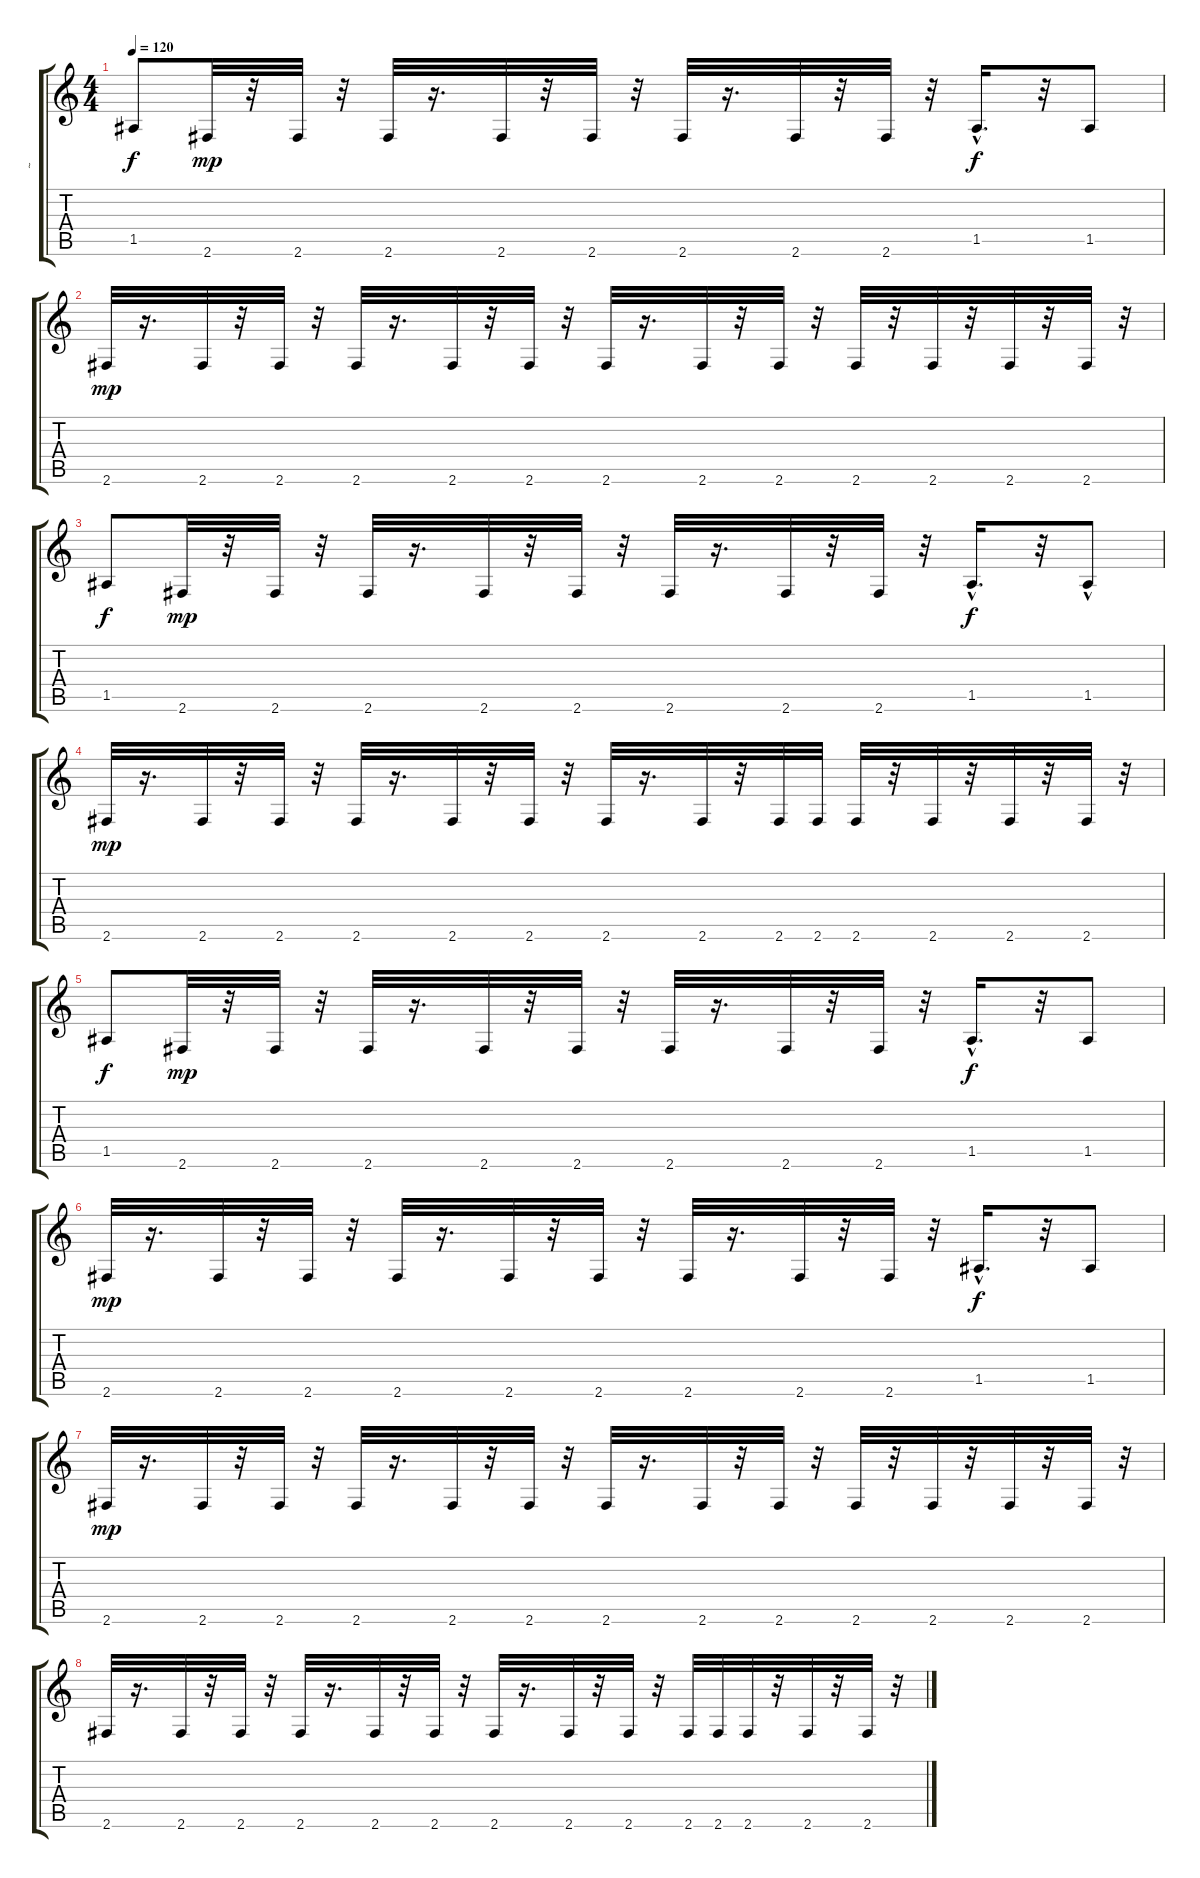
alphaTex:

\track ("~" "~") {instrument overdrivenguitar}
\staff {score tabs}
\tuning (E4 B3 G3 D3 A2 E2) {hide}
\ts (4 4)
\tempo 120
\clef g2
\ks c
1.5.8{dy f instrument overdrivenguitar} 2.6.32{dy mp} r.32 2.6.32 r.32 2.6.32 r.16{d} 2.6.32 r.32 2.6.32 r.32 2.6.32 r.16{d} 2.6.32 r.32 2.6.32 r.32 1.5{hac}.16{d dy f} r.32 1.5.8 |
2.6.32{dy mp} r.16{d} 2.6.32 r.32 2.6.32 r.32 2.6.32 r.16{d} 2.6.32 r.32 2.6.32 r.32 2.6.32 r.16{d} 2.6.32 r.32 2.6.32 r.32 2.6.32 r.32 2.6.32 r.32 2.6.32 r.32 2.6.32 r.32 |
1.5.8{dy f} 2.6.32{dy mp} r.32 2.6.32 r.32 2.6.32 r.16{d} 2.6.32 r.32 2.6.32 r.32 2.6.32 r.16{d} 2.6.32 r.32 2.6.32 r.32 1.5{hac}.16{d dy f} r.32 1.5{hac}.8 |
2.6.32{dy mp} r.16{d} 2.6.32 r.32 2.6.32 r.32 2.6.32 r.16{d} 2.6.32 r.32 2.6.32 r.32 2.6.32 r.16{d} 2.6.32 r.32 2.6.32 2.6.32 2.6.32 r.32 2.6.32 r.32 2.6.32 r.32 2.6.32 r.32 |
1.5.8{dy f} 2.6.32{dy mp} r.32 2.6.32 r.32 2.6.32 r.16{d} 2.6.32 r.32 2.6.32 r.32 2.6.32 r.16{d} 2.6.32 r.32 2.6.32 r.32 1.5{hac}.16{d dy f} r.32 1.5.8 |
2.6.32{dy mp} r.16{d} 2.6.32 r.32 2.6.32 r.32 2.6.32 r.16{d} 2.6.32 r.32 2.6.32 r.32 2.6.32 r.16{d} 2.6.32 r.32 2.6.32 r.32 1.5{hac}.16{d dy f} r.32 1.5.8 |
2.6.32{dy mp} r.16{d} 2.6.32 r.32 2.6.32 r.32 2.6.32 r.16{d} 2.6.32 r.32 2.6.32 r.32 2.6.32 r.16{d} 2.6.32 r.32 2.6.32 r.32 2.6.32 r.32 2.6.32 r.32 2.6.32 r.32 2.6.32 r.32 |
2.6.32 r.16{d} 2.6.32 r.32 2.6.32 r.32 2.6.32 r.16{d} 2.6.32 r.32 2.6.32 r.32 2.6.32 r.16{d} 2.6.32 r.32 2.6.32 r.32 2.6.32 2.6.32 2.6.32 r.32 2.6.32 r.32 2.6.32 r.32
